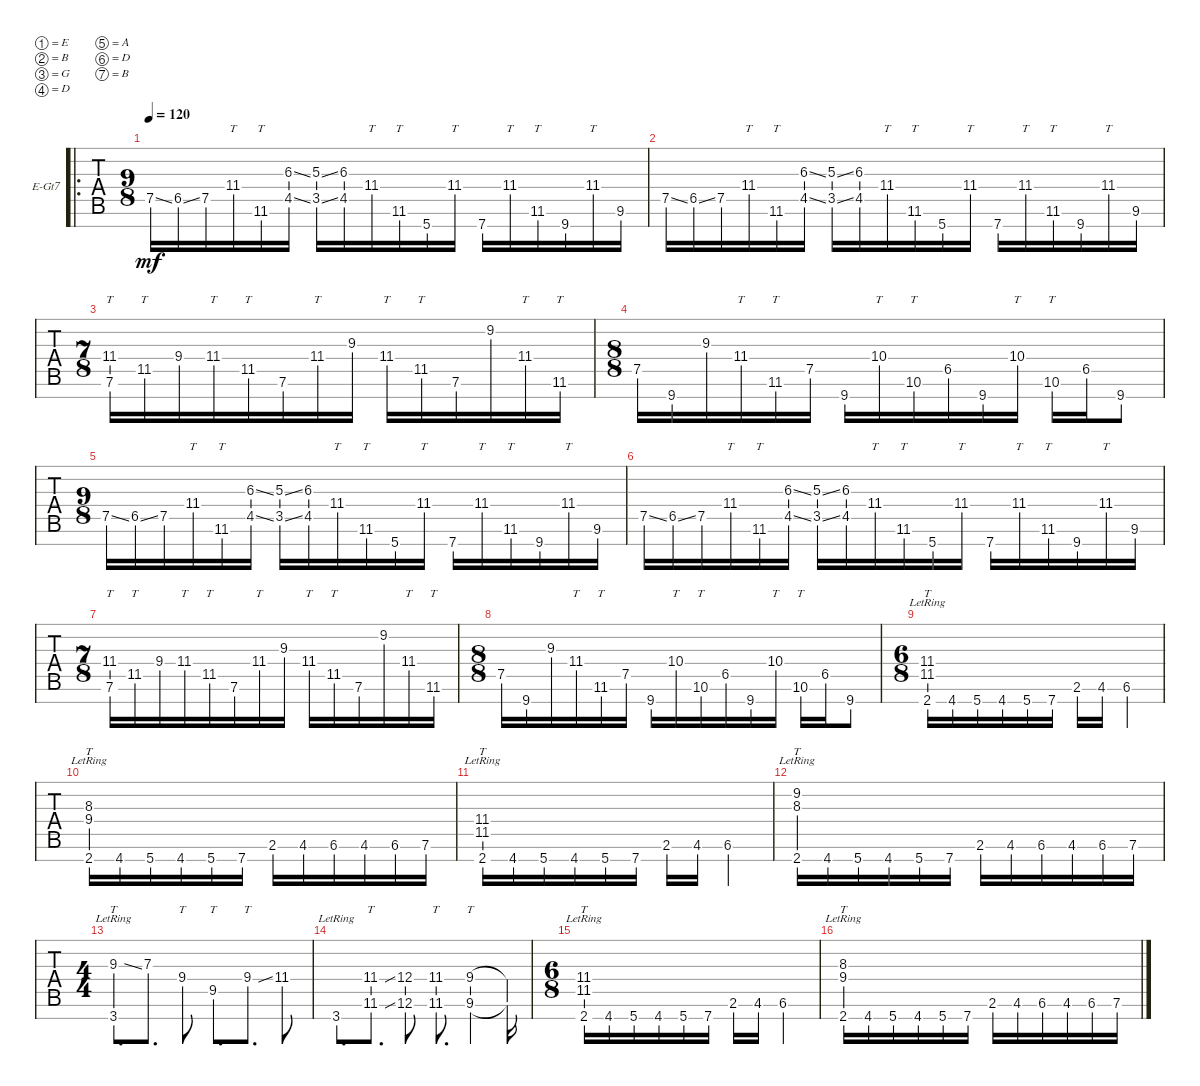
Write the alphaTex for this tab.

\defaultSystemsLayout 4
\bracketExtendMode groupsimilarinstruments
\firstSystemTrackNameOrientation horizontal
\otherSystemsTrackNameOrientation horizontal
\track ("Electric Guitar" "E-Gt7") {instrument electricguitarjazz}
\staff {tabs}
\tuning (E4 B3 G3 D3 A2 D2 B1)
\ro
\ts (9 8)
\tempo 120
\clef g2
\ks c
7.5{ss}.16{dy mf instrument electricguitarjazz} 6.5{ss}.16 7.5.16 11.4.16{tt} 11.6.16{tt} (4.5{ss} 6.3{ss}).16 (3.5{ss} 5.3{ss}).16 (4.5 6.3).16 11.4.16{tt} 11.6.16{tt} 5.7.16 11.4.16{tt} 7.7.16 11.4.16{tt} 11.6.16{tt} 9.7.16 11.4.16{tt} 9.6.16 |
7.5{ss}.16 6.5{ss}.16 7.5.16 11.4.16{tt} 11.6.16{tt} (4.5{ss} 6.3{ss}).16 (3.5{ss} 5.3{ss}).16 (4.5 6.3).16 11.4.16{tt} 11.6.16{tt} 5.7.16 11.4.16{tt} 7.7.16 11.4.16{tt} 11.6.16{tt} 9.7.16 11.4.16{tt} 9.6.16 |
\ts (7 8)
(7.6 11.4).16{tt} 11.5.16{tt} 9.4.16 11.4.16{tt} 11.5.16{tt} 7.6.16 11.4.16{tt} 9.3.16 11.4.16{tt} 11.5.16{tt} 7.6.16 9.2.16 11.4.16{tt} 11.6.16{tt} |
\ts (8 8)
7.5.16 9.7.16 9.3.16 11.4.16{tt} 11.6.16{tt} 7.5.16 9.7.16 10.4.16{tt} 10.6.16{tt} 6.5.16 9.7.16 10.4.16{tt} 10.6.16{tt} 6.5.16 9.7.8 |
\ts (9 8)
7.5{ss}.16 6.5{ss}.16 7.5.16 11.4.16{tt} 11.6.16{tt} (4.5{ss} 6.3{ss}).16 (3.5{ss} 5.3{ss}).16 (4.5 6.3).16 11.4.16{tt} 11.6.16{tt} 5.7.16 11.4.16{tt} 7.7.16 11.4.16{tt} 11.6.16{tt} 9.7.16 11.4.16{tt} 9.6.16 |
7.5{ss}.16 6.5{ss}.16 7.5.16 11.4.16{tt} 11.6.16{tt} (4.5{ss} 6.3{ss}).16 (3.5{ss} 5.3{ss}).16 (4.5 6.3).16 11.4.16{tt} 11.6.16{tt} 5.7.16 11.4.16{tt} 7.7.16 11.4.16{tt} 11.6.16{tt} 9.7.16 11.4.16{tt} 9.6.16 |
\ts (7 8)
(7.6 11.4).16{tt} 11.5.16{tt} 9.4.16 11.4.16{tt} 11.5.16{tt} 7.6.16 11.4.16{tt} 9.3.16 11.4.16{tt} 11.5.16{tt} 7.6.16 9.2.16 11.4.16{tt} 11.6.16{tt} |
\ts (8 8)
7.5.16 9.7.16 9.3.16 11.4.16{tt} 11.6.16{tt} 7.5.16 9.7.16 10.4.16{tt} 10.6.16{tt} 6.5.16 9.7.16 10.4.16{tt} 10.6.16{tt} 6.5.16 9.7.8 |
\ts (6 8)
(2.7 11.5{lr} 11.4{lr}).16{tt} 4.7.16 5.7.16 4.7.16 5.7.16 7.7.16 2.6.16 4.6.16 6.6.4 |
(2.7 9.4{lr} 8.3{lr}).16{tt} 4.7.16 5.7.16 4.7.16 5.7.16 7.7.16 2.6.16 4.6.16 6.6.16 4.6.16 6.6.16 7.6.16 |
(2.7 11.5{lr} 11.4{lr}).16{tt} 4.7.16 5.7.16 4.7.16 5.7.16 7.7.16 2.6.16 4.6.16 6.6.4 |
(2.7 8.3{lr} 9.2{lr}).16{tt} 4.7.16 5.7.16 4.7.16 5.7.16 7.7.16 2.6.16 4.6.16 6.6.16 4.6.16 6.6.16 7.6.16 |
\ts (4 4)
(3.7{lr} 9.3{ss}).8{tt d} 7.3.8{d} 9.4.8{tt} 9.5.8{tt d} 9.4{ss}.8{tt d} 11.4.8 |
3.7{lr}.8{d} (11.6{ss} 11.4{ss}).8{tt d} (12.4 12.6).8 (11.6 11.4).8{tt d} (9.6 9.4).4{tt} (9.6{t} 9.4{t}).16 |
\ts (6 8)
(2.7 11.5{lr} 11.4{lr}).16{tt} 4.7.16 5.7.16 4.7.16 5.7.16 7.7.16 2.6.16 4.6.16 6.6.4 |
(2.7 9.4{lr} 8.3{lr}).16{tt} 4.7.16 5.7.16 4.7.16 5.7.16 7.7.16 2.6.16 4.6.16 6.6.16 4.6.16 6.6.16 7.6.16
